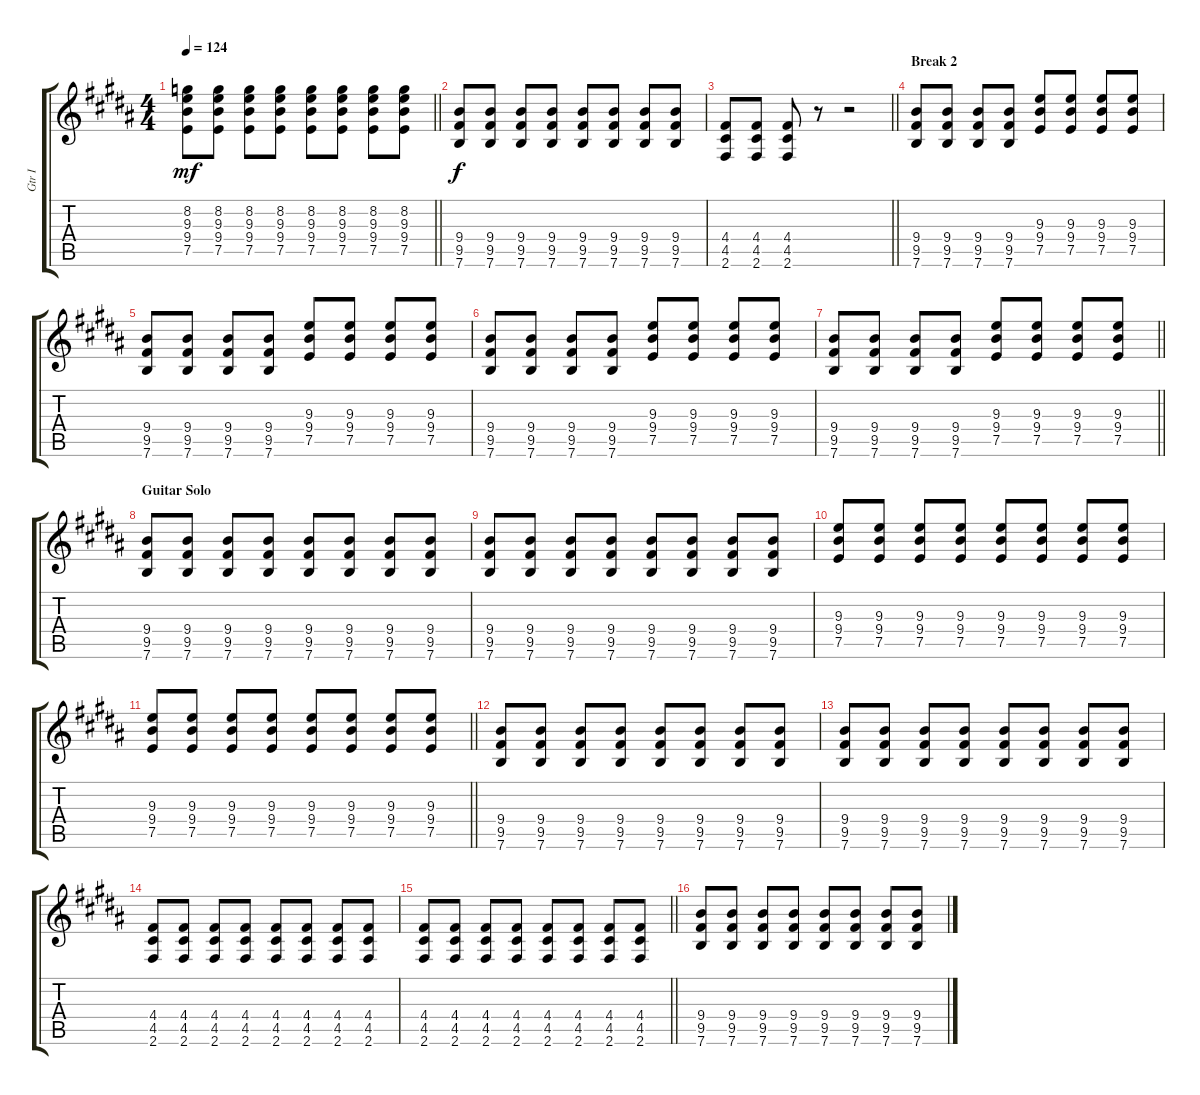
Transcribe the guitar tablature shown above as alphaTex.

\track ("Gtr I" "Gtr I") {instrument distortionguitar}
\staff {score tabs}
\tuning (E4 B3 G3 D3 A2 E2) {hide}
\ts (4 4)
\tempo 124
\clef g2
\barLineRight lightlight
\ks b
(8.2 9.3 9.4 7.5).8{dy mf} (8.2 9.3 9.4 7.5).8 (8.2 9.3 9.4 7.5).8 (8.2 9.3 9.4 7.5).8 (8.2 9.3 9.4 7.5).8 (8.2 9.3 9.4 7.5).8 (8.2 9.3 9.4 7.5).8 (8.2 9.3 9.4 7.5).8 |
(9.4 9.5 7.6).8{dy f} (9.4 9.5 7.6).8 (9.4 9.5 7.6).8 (9.4 9.5 7.6).8 (9.4 9.5 7.6).8 (9.4 9.5 7.6).8 (9.4 9.5 7.6).8 (9.4 9.5 7.6).8 |
\barLineRight lightlight
(4.4 4.5 2.6).8 (4.4 4.5 2.6).8 (4.4 4.5 2.6).8 r.8 r.2 |
\section ("" "Break 2")
(9.4 9.5 7.6).8 (9.4 9.5 7.6).8 (9.4 9.5 7.6).8 (9.4 9.5 7.6).8 (9.3 9.4 7.5).8 (9.3 9.4 7.5).8 (9.3 9.4 7.5).8 (9.3 9.4 7.5).8 |
(9.4 9.5 7.6).8 (9.4 9.5 7.6).8 (9.4 9.5 7.6).8 (9.4 9.5 7.6).8 (9.3 9.4 7.5).8 (9.3 9.4 7.5).8 (9.3 9.4 7.5).8 (9.3 9.4 7.5).8 |
(9.4 9.5 7.6).8 (9.4 9.5 7.6).8 (9.4 9.5 7.6).8 (9.4 9.5 7.6).8 (9.3 9.4 7.5).8 (9.3 9.4 7.5).8 (9.3 9.4 7.5).8 (9.3 9.4 7.5).8 |
\barLineRight lightlight
(9.4 9.5 7.6).8 (9.4 9.5 7.6).8 (9.4 9.5 7.6).8 (9.4 9.5 7.6).8 (9.3 9.4 7.5).8 (9.3 9.4 7.5).8 (9.3 9.4 7.5).8 (9.3 9.4 7.5).8 |
\section ("" "Guitar Solo")
(9.4 9.5 7.6).8{volume 12} (9.4 9.5 7.6).8 (9.4 9.5 7.6).8 (9.4 9.5 7.6).8 (9.4 9.5 7.6).8 (9.4 9.5 7.6).8 (9.4 9.5 7.6).8 (9.4 9.5 7.6).8 |
(9.4 9.5 7.6).8 (9.4 9.5 7.6).8 (9.4 9.5 7.6).8 (9.4 9.5 7.6).8 (9.4 9.5 7.6).8 (9.4 9.5 7.6).8 (9.4 9.5 7.6).8 (9.4 9.5 7.6).8 |
(9.3 9.4 7.5).8 (9.3 9.4 7.5).8 (9.3 9.4 7.5).8 (9.3 9.4 7.5).8 (9.3 9.4 7.5).8 (9.3 9.4 7.5).8 (9.3 9.4 7.5).8 (9.3 9.4 7.5).8 |
\barLineRight lightlight
(9.3 9.4 7.5).8 (9.3 9.4 7.5).8 (9.3 9.4 7.5).8 (9.3 9.4 7.5).8 (9.3 9.4 7.5).8 (9.3 9.4 7.5).8 (9.3 9.4 7.5).8 (9.3 9.4 7.5).8 |
(9.4 9.5 7.6).8 (9.4 9.5 7.6).8 (9.4 9.5 7.6).8 (9.4 9.5 7.6).8 (9.4 9.5 7.6).8 (9.4 9.5 7.6).8 (9.4 9.5 7.6).8 (9.4 9.5 7.6).8 |
(9.4 9.5 7.6).8 (9.4 9.5 7.6).8 (9.4 9.5 7.6).8 (9.4 9.5 7.6).8 (9.4 9.5 7.6).8 (9.4 9.5 7.6).8 (9.4 9.5 7.6).8 (9.4 9.5 7.6).8 |
(4.4 4.5 2.6).8 (4.4 4.5 2.6).8 (4.4 4.5 2.6).8 (4.4 4.5 2.6).8 (4.4 4.5 2.6).8 (4.4 4.5 2.6).8 (4.4 4.5 2.6).8 (4.4 4.5 2.6).8 |
\barLineRight lightlight
(4.4 4.5 2.6).8 (4.4 4.5 2.6).8 (4.4 4.5 2.6).8 (4.4 4.5 2.6).8 (4.4 4.5 2.6).8 (4.4 4.5 2.6).8 (4.4 4.5 2.6).8 (4.4 4.5 2.6).8 |
(9.4 9.5 7.6).8 (9.4 9.5 7.6).8 (9.4 9.5 7.6).8 (9.4 9.5 7.6).8 (9.4 9.5 7.6).8 (9.4 9.5 7.6).8 (9.4 9.5 7.6).8 (9.4 9.5 7.6).8
